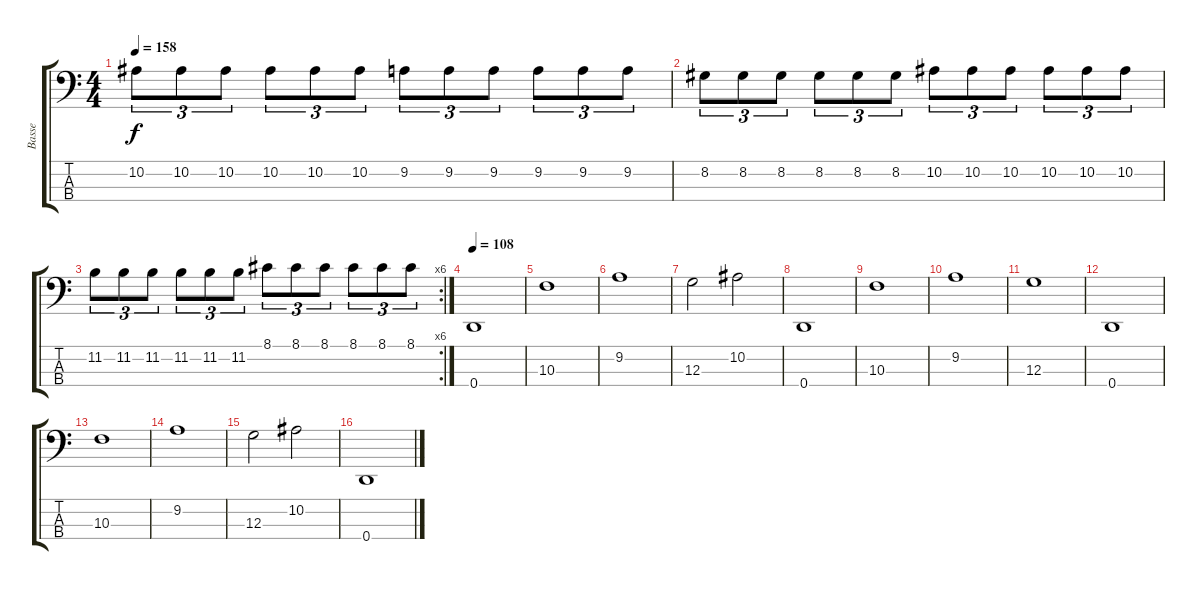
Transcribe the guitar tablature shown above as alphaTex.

\track ("Basse" "Basse") {instrument electricbassfinger}
\staff {score tabs}
\tuning (F2 C2 G1 D1) {hide}
\ts (4 4)
\tempo 158
\clef f4
\ks c
10.2.8{tu (3 2) dy f} 10.2.8{tu (3 2)} 10.2.8{tu (3 2)} 10.2.8{tu (3 2)} 10.2.8{tu (3 2)} 10.2.8{tu (3 2)} 9.2.8{tu (3 2)} 9.2.8{tu (3 2)} 9.2.8{tu (3 2)} 9.2.8{tu (3 2)} 9.2.8{tu (3 2)} 9.2.8{tu (3 2)} |
8.2.8{tu (3 2)} 8.2.8{tu (3 2)} 8.2.8{tu (3 2)} 8.2.8{tu (3 2)} 8.2.8{tu (3 2)} 8.2.8{tu (3 2)} 10.2.8{tu (3 2)} 10.2.8{tu (3 2)} 10.2.8{tu (3 2)} 10.2.8{tu (3 2)} 10.2.8{tu (3 2)} 10.2.8{tu (3 2)} |
\rc 6
11.2.8{tu (3 2)} 11.2.8{tu (3 2)} 11.2.8{tu (3 2)} 11.2.8{tu (3 2)} 11.2.8{tu (3 2)} 11.2.8{tu (3 2)} 8.1.8{tu (3 2)} 8.1.8{tu (3 2)} 8.1.8{tu (3 2)} 8.1.8{tu (3 2)} 8.1.8{tu (3 2)} 8.1.8{tu (3 2)} |
\tempo 108
0.4.1 |
10.3.1 |
9.2.1 |
12.3.2 10.2.2 |
0.4.1 |
10.3.1 |
9.2.1 |
12.3.1 |
0.4.1 |
10.3.1 |
9.2.1 |
12.3.2 10.2.2 |
0.4.1
